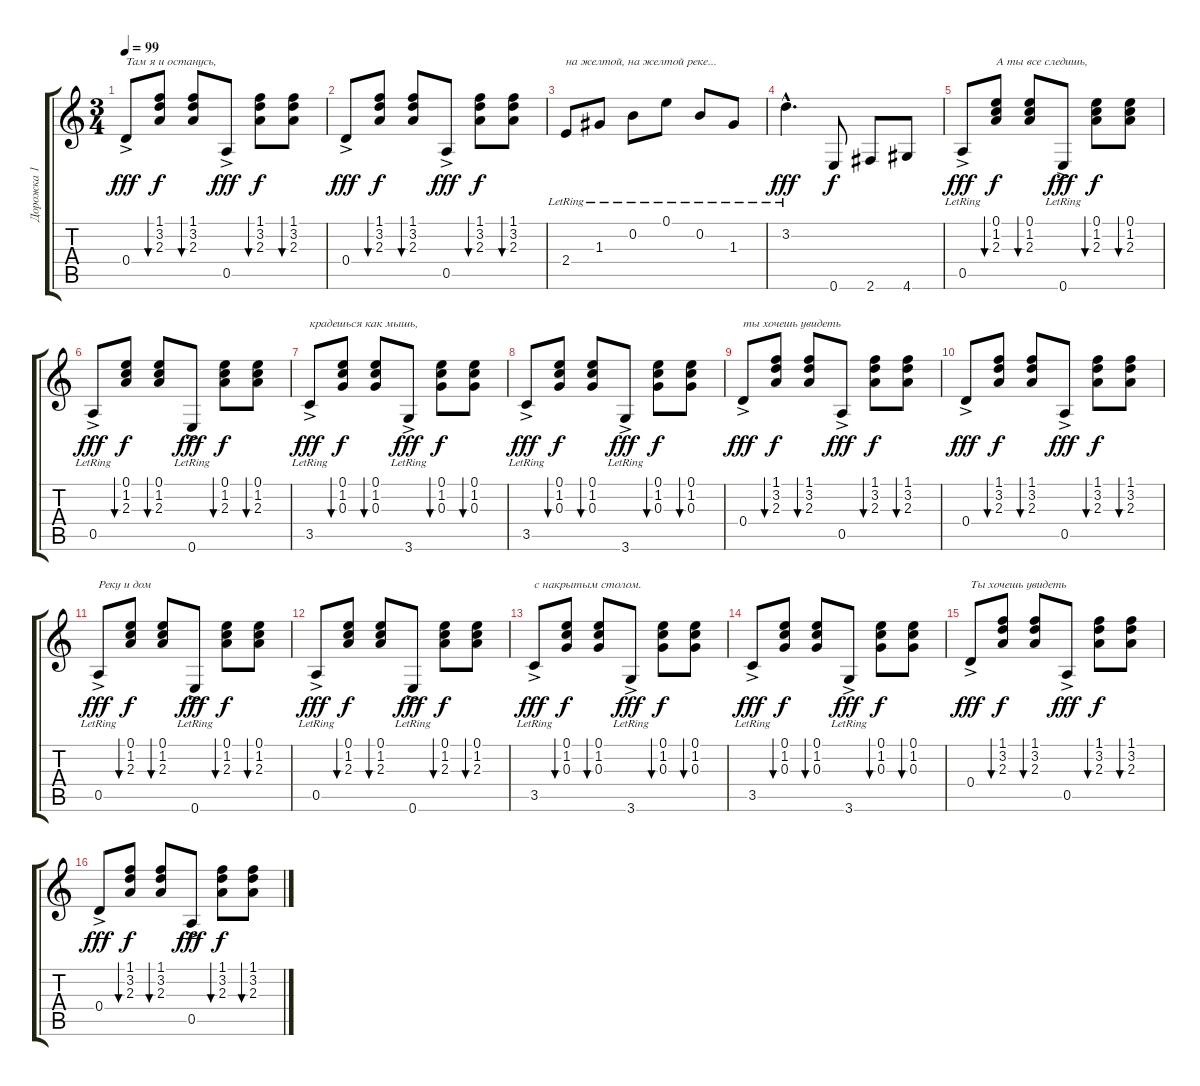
\track ("Дорожка 1" "Дорожка 1") {instrument acousticguitarsteel}
\staff {score tabs}
\tuning (E4 B3 G3 D3 A2 E2) {hide}
\ts (3 4)
\tempo 99
\clef g2
\ks c
0.4{ac}.8{txt "Там я и останусь, " dy fff} (1.1 3.2 2.3).8{bu 60 dy f} (1.1 3.2 2.3).8{bu 60} 0.5{ac}.8{dy fff} (1.1 3.2 2.3).8{bu 60 dy f} (1.1 3.2 2.3).8{bu 60} |
0.4{ac}.8{dy fff} (1.1 3.2 2.3).8{bu 60 dy f} (1.1 3.2 2.3).8{bu 60} 0.5{ac}.8{dy fff} (1.1 3.2 2.3).8{bu 60 dy f} (1.1 3.2 2.3).8{bu 60} |
2.4{lr}.8{txt "на желтой, на желтой реке..."} 1.3{lr}.8 0.2{lr}.8 0.1{lr}.8 0.2{lr}.8 1.3{lr}.8 |
3.2{hac lr}.4{d dy fff} 0.6.8{dy f} 2.6.8 4.6.8 |
0.5{ac lr}.8{dy fff} (0.1 1.2 2.3).8{bu 60 txt "А ты все следишь, " dy f} (0.1 1.2 2.3).8{bu 60} 0.6{ac lr}.8{dy fff} (0.1 1.2 2.3).8{bu 60 dy f} (0.1 1.2 2.3).8{bu 60} |
0.5{ac lr}.8{dy fff} (0.1 1.2 2.3).8{bu 60 dy f} (0.1 1.2 2.3).8{bu 60} 0.6{ac lr}.8{dy fff} (0.1 1.2 2.3).8{bu 60 dy f} (0.1 1.2 2.3).8{bu 60} |
3.5{ac lr}.8{txt "крадешься как мышь, " dy fff} (0.1 1.2 0.3).8{bu 60 dy f} (0.1 1.2 0.3).8{bu 60} 3.6{ac lr}.8{dy fff} (0.1 1.2 0.3).8{bu 60 dy f} (0.1 1.2 0.3).8{bu 60} |
3.5{ac lr}.8{dy fff} (0.1 1.2 0.3).8{bu 60 dy f} (0.1 1.2 0.3).8{bu 60} 3.6{ac lr}.8{dy fff} (0.1 1.2 0.3).8{bu 60 dy f} (0.1 1.2 0.3).8{bu 60} |
0.4{ac}.8{txt "ты хочешь увидеть" dy fff} (1.1 3.2 2.3).8{bu 60 dy f} (1.1 3.2 2.3).8{bu 60} 0.5{ac}.8{dy fff} (1.1 3.2 2.3).8{bu 60 dy f} (1.1 3.2 2.3).8{bu 60} |
0.4{ac}.8{dy fff} (1.1 3.2 2.3).8{bu 60 dy f} (1.1 3.2 2.3).8{bu 60} 0.5{ac}.8{dy fff} (1.1 3.2 2.3).8{bu 60 dy f} (1.1 3.2 2.3).8{bu 60} |
0.5{ac lr}.8{txt "Реку и дом " dy fff} (0.1 1.2 2.3).8{bu 60 dy f} (0.1 1.2 2.3).8{bu 60} 0.6{ac lr}.8{dy fff} (0.1 1.2 2.3).8{bu 60 dy f} (0.1 1.2 2.3).8{bu 60} |
0.5{ac lr}.8{dy fff} (0.1 1.2 2.3).8{bu 60 dy f} (0.1 1.2 2.3).8{bu 60} 0.6{ac lr}.8{dy fff} (0.1 1.2 2.3).8{bu 60 dy f} (0.1 1.2 2.3).8{bu 60} |
3.5{ac lr}.8{txt "с накрытым столом. " dy fff} (0.1 1.2 0.3).8{bu 60 dy f} (0.1 1.2 0.3).8{bu 60} 3.6{ac lr}.8{dy fff} (0.1 1.2 0.3).8{bu 60 dy f} (0.1 1.2 0.3).8{bu 60} |
3.5{ac lr}.8{dy fff} (0.1 1.2 0.3).8{bu 60 dy f} (0.1 1.2 0.3).8{bu 60} 3.6{ac lr}.8{dy fff} (0.1 1.2 0.3).8{bu 60 dy f} (0.1 1.2 0.3).8{bu 60} |
0.4{ac}.8{txt "Ты хочешь увидеть" dy fff} (1.1 3.2 2.3).8{bu 60 dy f} (1.1 3.2 2.3).8{bu 60} 0.5{ac}.8{dy fff} (1.1 3.2 2.3).8{bu 60 dy f} (1.1 3.2 2.3).8{bu 60} |
0.4{ac}.8{dy fff} (1.1 3.2 2.3).8{bu 60 dy f} (1.1 3.2 2.3).8{bu 60} 0.5{ac}.8{dy fff} (1.1 3.2 2.3).8{bu 60 dy f} (1.1 3.2 2.3).8{bu 60}
